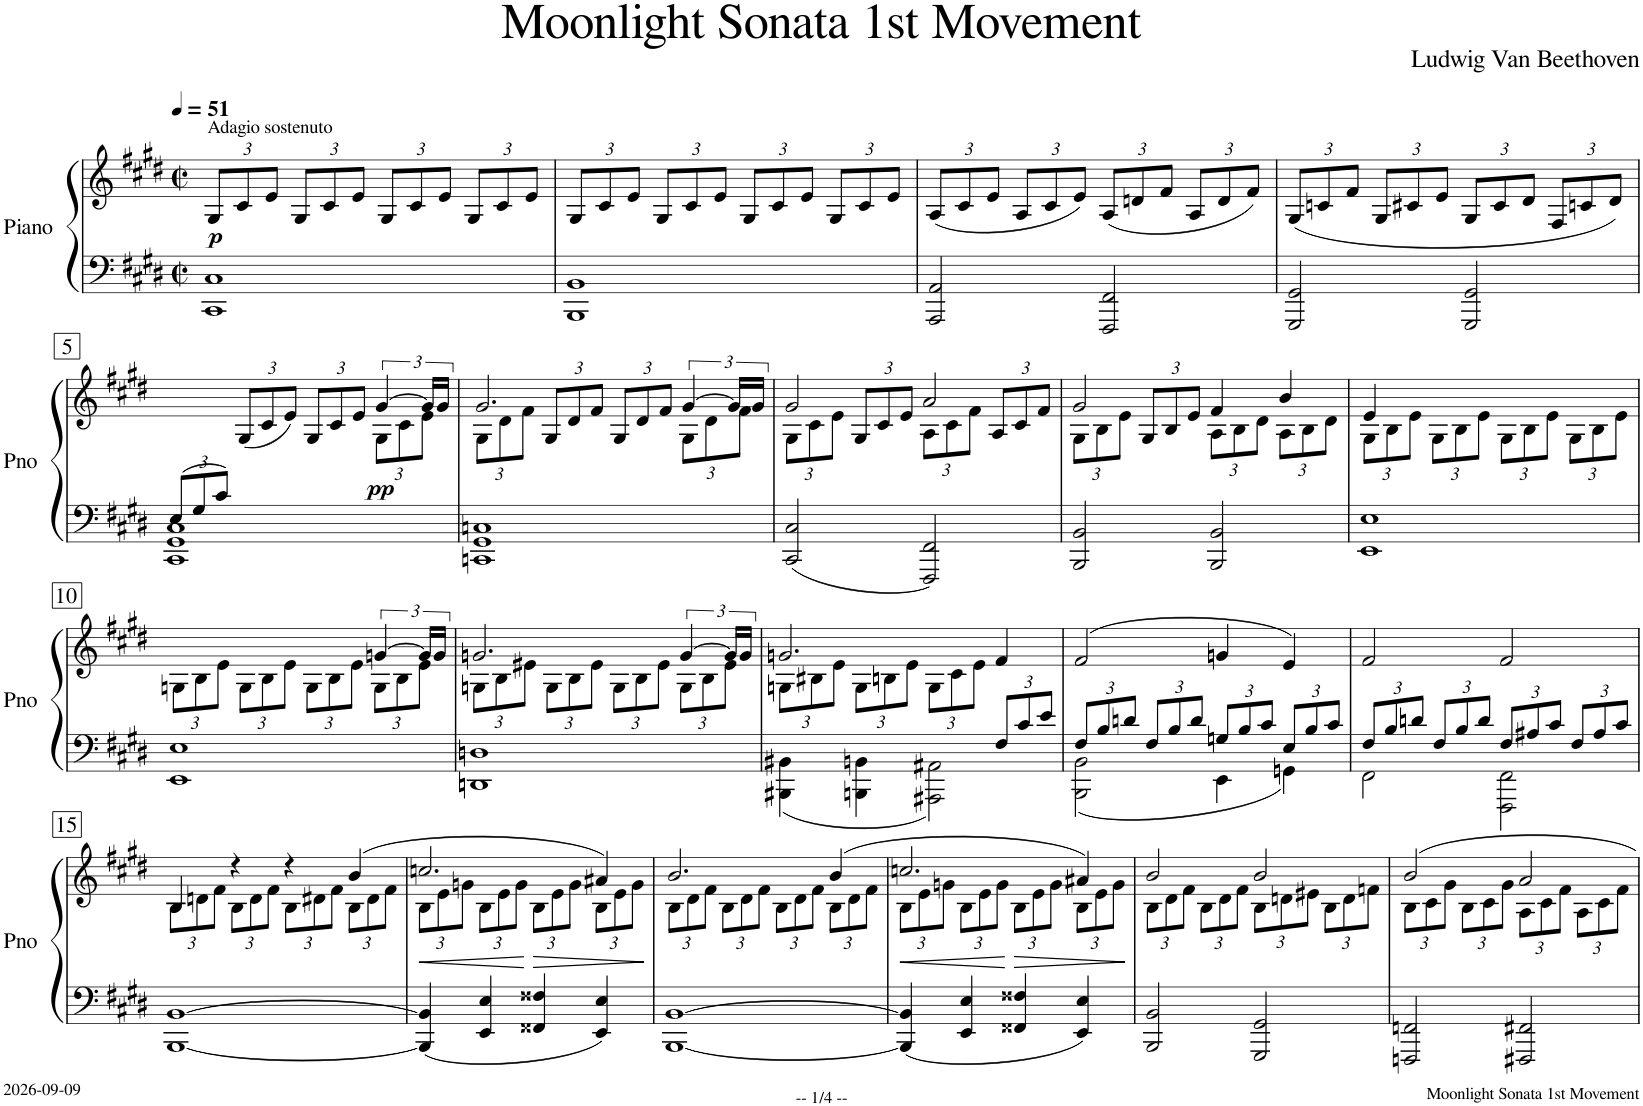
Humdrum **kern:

**kern	**kern	**dynam
*part1	*part1	*part1
*staff2	*staff1	*staff1/2
*I"Piano	*	*
*I'Pno	*	*
*clefF4	*clefG2	*
*k[f#c#g#d#]	*k[f#c#g#d#]	*
*E:	*E:	*
*M2/2	*M2/2	*
*met(c|)	*met(c|)	*
*MM51	*MM51	*
*	*Xbrackettup	*
=1	=1	=1
!	!LO:TX:a:t=Adagio sostenuto	!
!	!	!LO:DY:b
1CC# 1C#	12G#/L	p
.	12c#/	.
.	12e/J	.
.	12G#/L	.
.	12c#/	.
.	12e/J	.
.	12G#/L	.
.	12c#/	.
.	12e/J	.
.	12G#/L	.
.	12c#/	.
.	12e/J	.
=2	=2	=2
1BBB 1BB	12G#/L	.
.	12c#/	.
.	12e/J	.
.	12G#/L	.
.	12c#/	.
.	12e/J	.
.	12G#/L	.
.	12c#/	.
.	12e/J	.
.	12G#/L	.
.	12c#/	.
.	12e/J	.
=3	=3	=3
2AAA/ 2AA/	(12A/L	.
.	12c#/	.
.	12e/J	.
.	12A/L	.
.	12c#/	.
.	12e/J)	.
2FFF#/ 2FF#/	(12A/L	.
.	12dn/	.
.	12f#/J	.
.	12A/L	.
.	12d/	.
.	12f#/J)	.
=4	=4	=4
2GGG#/ 2GG#/	(12G#/L	.
.	12cn/	.
.	12f#/J	.
.	12G#/L	.
.	12c#X/	.
.	12e/J	.
2GGG#/ 2GG#/	12G#/L	.
.	12c#/	.
.	12d#/J	.
.	12F#/L	.
.	12cn/	.
.	12d#/J)	.
!!LO:LB:g=z
=5	=5	=5
*Xbrackettup	*	*
*^	*^	*
12E/L	1CC# 1GG# 1C#	2.ryy	4ryy	.
12G#/	.	.	.	.
12c#/J	.	.	.	.
2.ryy	.	.	(12G#/L	.
.	.	.	12c#/	.
.	.	.	12e/J)	.
.	.	.	12G#/L	.
.	.	.	12c#/	.
.	.	.	12e/J	.
*	*	*brackettup	*Xbrackettup	*
!	!	!	!	!LO:DY:b
.	.	[6g#/	12G#\L	pp
.	.	.	12c#\	.
.	.	24g#/LL]	12e\J	.
.	.	24g#/JJ	.	.
*v	*v	*	*	*
=6	=6	=6	=6
1CCn 1GG# 1Cn	2.g#/	12G#\L	.
.	.	12d#\	.
.	.	12f#\J	.
.	.	12G#/L	.
.	.	12d#/	.
.	.	12f#/J	.
.	.	12G#/L	.
.	.	12d#/	.
.	.	12f#/J	.
*	*brackettup	*Xbrackettup	*
.	[6g#/	12G#\L	.
.	.	12d#\	.
.	24g#/LL]	12f#\J	.
.	24g#/JJ	.	.
=7	=7	=7	=7
2CC#/ 2C#/	2g#/	12G#\L	.
.	.	12c#\	.
.	.	12e\J	.
.	.	12G#/L	.
.	.	12c#/	.
.	.	12e/J	.
2FFF#/ 2FF#/	2a/	12A\L	.
.	.	12c#\	.
.	.	12f#\J	.
.	.	12A/L	.
.	.	12c#/	.
.	.	12f#/J	.
=8	=8	=8	=8
2BBB/ 2BB/	2g#/	12G#\L	.
.	.	12B\	.
.	.	12e\J	.
.	.	12G#/L	.
.	.	12B/	.
.	.	12e/J	.
2BBB/ 2BB/	4f#/	12A\L	.
.	.	12B\	.
.	.	12d#\J	.
.	4b/	12A\L	.
.	.	12B\	.
.	.	12d#\J	.
=9	=9	=9	=9
1EE 1E	4e/	12G#\L	.
.	.	12B\	.
.	.	12e\J	.
.	2.ryy	12G#\L	.
.	.	12B\	.
.	.	12e\J	.
.	.	12G#\L	.
.	.	12B\	.
.	.	12e\J	.
.	.	12G#\L	.
.	.	12B\	.
.	.	12e\J	.
!!LO:LB:g=z	!!
=10	=10	=10	=10
1EE 1E	2.ryy	12Gn\L	.
.	.	12B\	.
.	.	12e\J	.
.	.	12G\L	.
.	.	12B\	.
.	.	12e\J	.
.	.	12G\L	.
.	.	12B\	.
.	.	12e\J	.
*	*brackettup	*Xbrackettup	*
.	[6gn/	12G\L	.
.	.	12B\	.
.	24g/LL]	12e\J	.
.	24g/JJ	.	.
=11	=11	=11	=11
1DDn 1Dn	2.gn/	12Gn\L	.
.	.	12B\	.
.	.	12e#X\J	.
.	.	12G\L	.
.	.	12B\	.
.	.	12e#\J	.
.	.	12G\L	.
.	.	12B\	.
.	.	12e#\J	.
*	*brackettup	*Xbrackettup	*
.	[6g/	12G\L	.
.	.	12B\	.
.	24g/LL]	12e#\J	.
.	24g/JJ	.	.
=12	=12	=12	=12
*^	*	*	*
2ryy	4BBB#X\ 4BB#X\	2.gn/	12Gn\L	.
.	.	.	12B#X\	.
.	.	.	12e\J	.
.	4BBBn\ 4BBn\	.	12G\L	.
.	.	.	12Bn\	.
.	.	.	12e\J	.
4ryy	2AAA#X\ 2AA#X\	.	12G\L	.
.	.	.	12c#\	.
.	.	.	12e\J	.
12F#/L	.	4f#/	4ryy	.
12c#/	.	.	.	.
12e/J	.	.	.	.
*	*	*v	*v	*
=13	=13	=13	=13
12F#/L	2BBB\ 2BB\	(>2f#/	.
12B/	.	.	.
12dn/J	.	.	.
12F#/L	.	.	.
12B/	.	.	.
12d/J	.	.	.
12Gn/L	4EE\	4gn/	.
12B/	.	.	.
12c#/J	.	.	.
12E/L	4GGn\	4e/)	.
12B/	.	.	.
12c#/J	.	.	.
=14	=14	=14	=14
12F#/L	2FF#\	2f#/	.
12B/	.	.	.
12dn/J	.	.	.
12F#/L	.	.	.
12B/	.	.	.
12d/J	.	.	.
12F#/L	2FFF#\ 2FF#\	2f#/	.
12A#X/	.	.	.
12c#/J	.	.	.
12F#/L	.	.	.
12A#/	.	.	.
12c#/J	.	.	.
*v	*v	*	*
!!LO:LB:g=z
=15	=15	=15
*	*^	*
[1BBB [1BB	4B/	12B\L	.
.	.	12dn\	.
.	.	12f#\J	.
.	4r	12B\L	.
.	.	12d\	.
.	.	12f#\J	.
.	4r	12B\L	.
.	.	12d#X\	.
.	.	12f#\J	.
.	(4b/	12B\L	.
.	.	12d#\	.
.	.	12f#\J	.
=16	=16	=16	=16
!	!	!	!LO:HP:b
4BBB/] 4BB/]	2.ccn/	12B\L	<
.	.	12e\	.
.	.	12gn\J	.
4EE/ 4E/	.	12B\L	.
.	.	12e\	.
.	.	12g\J	.
!	!	!	!LO:HP:n=1:b
4FF##X/ 4F##X/	.	12B\L	[ >
.	.	12e\	.
.	.	12g\J	.
4EE/ 4E/	4a#X/)	12B\L	.
.	.	12e\	.
.	.	12g\J	.
=17	=17	=17	=17
[1BBB [1BB	2.b/	12B\L	.
.	.	12d#\	.
.	.	12f#\J	.
.	.	12B\L	.
.	.	12d#\	.
.	.	12f#\J	.
.	.	12B\L	.
.	.	12d#\	.
.	.	12f#\J	.
.	(4b/	12B\L	.
.	.	12d#\	.
.	.	12f#\J	.
=18	=18	=18	=18
!	!	!	!LO:HP:b
4BBB/] 4BB/]	2.ccn/	12B\L	<
.	.	12e\	.
.	.	12gn\J	.
4EE/ 4E/	.	12B\L	.
.	.	12e\	.
.	.	12g\J	.
4FF##X/ 4F##X/	.	12B\L	[
.	.	12e\	.
.	.	12g\J	.
4EE/ 4E/	4a#X/)	12B\L	.
.	.	12e\	.
.	.	12g\J	.
*	*v	*v	*
.	.	]
=19	=19	=19
*	*^	*
2BBB/ 2BB/	2b/	12B\L	.
.	.	12d#\	.
.	.	12f#\J	.
.	.	12B\L	.
.	.	12d#\	.
.	.	12f#\J	.
2GGG#/ 2GG#/	2b/	12B\L	.
.	.	12dn\	.
.	.	12e#X\J	.
.	.	12B\L	.
.	.	12d\	.
.	.	12fn\J	.
=20	=20	=20	=20
2FFFn/ 2FFn/	2b/	12B\L	.
.	.	12c#\	.
.	.	12g#\J	.
.	.	12B\L	.
.	.	12c#\	.
.	.	12g#\J	.
2FFF#X/ 2FF#X/	2a/	12A\L	.
.	.	12c#\	.
.	.	12f#\J	.
.	.	12A\L	.
.	.	12c#\	.
.	.	12f#\J	.
*	*v	*v	*
=	=	=
*-	*-	*-
